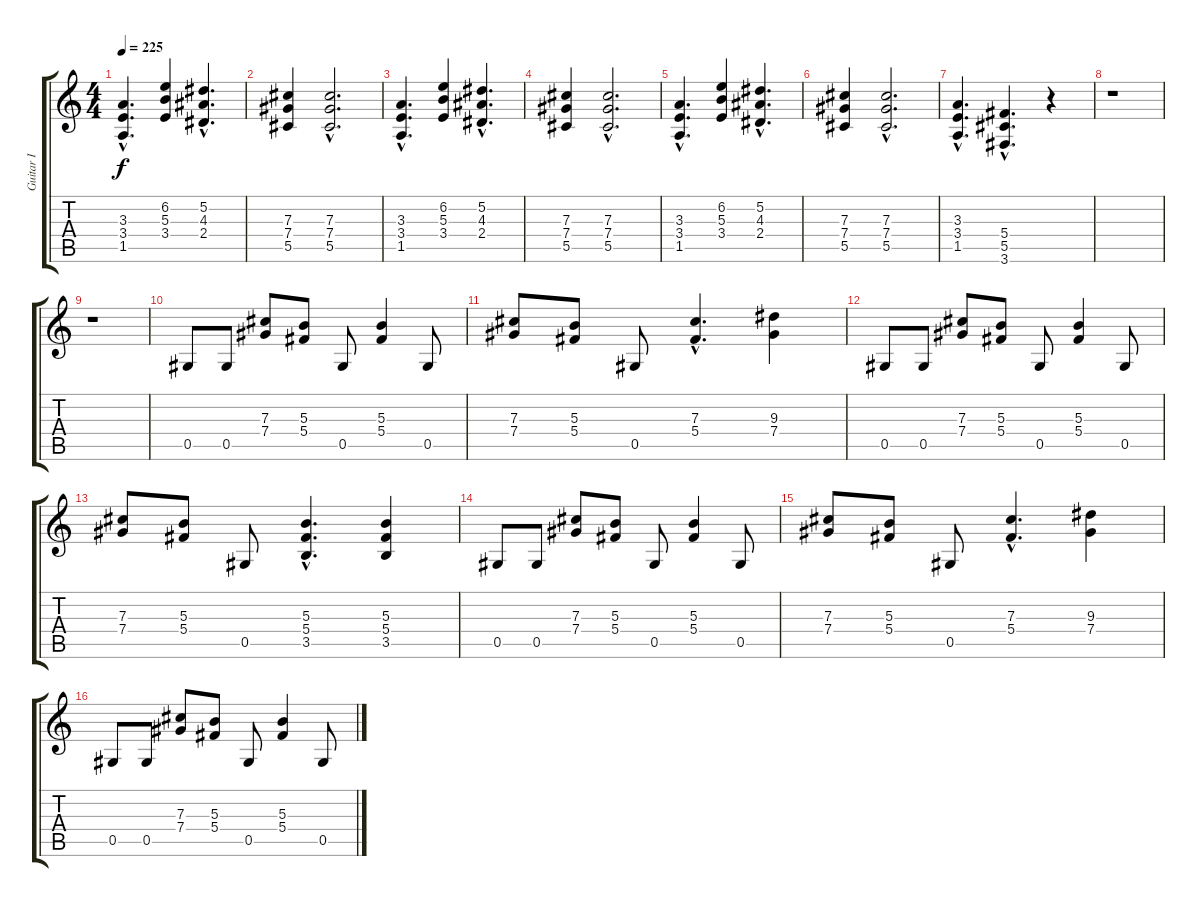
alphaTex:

\track ("Guitar I" "Guitar I") {instrument overdrivenguitar}
\staff {score tabs}
\tuning (Eb4 Bb3 Gb3 Db3 Ab2 Eb2) {hide}
\ts (4 4)
\tempo 225
\clef g2
\ks c
(3.3{hac} 3.4{hac} 1.5{hac}).4{d dy f} (6.2 5.3 3.4).4 (5.2{hac} 4.3{hac} 2.4{hac}).4{d} |
(7.3 7.4 5.5).4 (7.3{hac} 7.4{hac} 5.5{hac}).2{d} |
(3.3{hac} 3.4{hac} 1.5{hac}).4{d} (6.2 5.3 3.4).4 (5.2{hac} 4.3{hac} 2.4{hac}).4{d} |
(7.3 7.4 5.5).4 (7.3{hac} 7.4{hac} 5.5{hac}).2{d} |
(3.3{hac} 3.4{hac} 1.5{hac}).4{d} (6.2 5.3 3.4).4 (5.2{hac} 4.3{hac} 2.4{hac}).4{d} |
(7.3 7.4 5.5).4 (7.3{hac} 7.4{hac} 5.5{hac}).2{d} |
(3.3{hac} 3.4{hac} 1.5{hac}).4{d} (5.4{hac} 5.5{hac} 3.6{hac}).4{d} r.4 |
r.1 |
r.1 |
0.5.8 0.5.8 (7.3 7.4).8 (5.3 5.4).8 0.5.8 (5.3 5.4).4 0.5.8 |
(7.3 7.4).8 (5.3 5.4).8 0.5.8 (7.3{hac} 5.4{hac}).4{d} (9.3 7.4).4 |
0.5.8 0.5.8 (7.3 7.4).8 (5.3 5.4).8 0.5.8 (5.3 5.4).4 0.5.8 |
(7.3 7.4).8 (5.3 5.4).8 0.5.8 (5.3{hac} 5.4{hac} 3.5{hac}).4{d} (5.3 5.4 3.5).4 |
0.5.8 0.5.8 (7.3 7.4).8 (5.3 5.4).8 0.5.8 (5.3 5.4).4 0.5.8 |
(7.3 7.4).8 (5.3 5.4).8 0.5.8 (7.3{hac} 5.4{hac}).4{d} (9.3 7.4).4 |
0.5.8 0.5.8 (7.3 7.4).8 (5.3 5.4).8 0.5.8 (5.3 5.4).4 0.5.8
